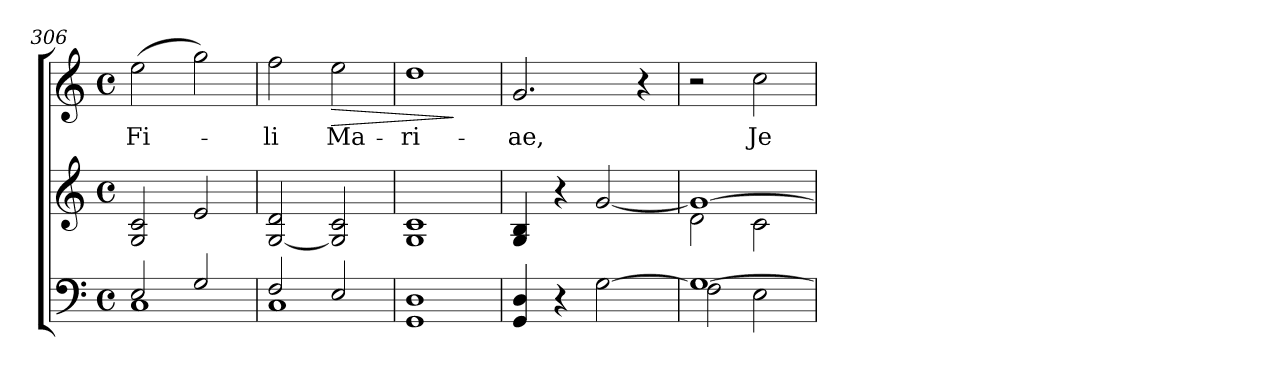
**kern	**kern	**kern	**text	**dynam
*part2	*part2	*part1	*part1	*part1
*staff3	*staff2	*staff1	*staff1	*staff1
*clefF4	*clefG2	*clefG2	*	*
*	*	*ITrd7c12	*	*
*k[]	*k[]	*k[]	*	*
*C:	*C:	*C:	*	*
*M4/4	*M4/4	*M4/4	*	*
*met(c)	*met(c)	*met(c)	*	*
=306	=306	=306	=306	=306
*^	*	*	*	*
!	!	!	!	!LO:LY:b	!
2E/	1C	2G/ 2c/	(>2e\	Fi-	.
2G/	.	2e/	2g\)	.	.
=307	=307	=307	=307	=307	=307
!	!	!	!	!LO:LY:b	!
2F/	1C	[2G/ 2d/	2f\	-li	.
!	!	!	!	!LO:LY:b	!LO:HP:b
2E/	.	2G/] 2c/	2e\	Ma-	>
*v	*v	*	*	*	*
=308	=308	=308	=308	=308
!	!	!	!LO:LY:b	!
1GG 1D	1G 1c	1d	-ri-	.
.	.	.	.	]
!!LO:LB:g=z
=309	=309	=309	=309	=309
!	!	!	!LO:LY:b	!
4GG/ 4D/	4G/ 4B/	2.G/	-ae,	.
4r	4r	.	.	.
[2G\	[>2g/	.	.	.
.	.	4r	.	.
=310	=310	=310	=310	=310
*^	*^	*	*	*
1G_	2F\	1g_	2d\	2r	.	.
!	!	!	!	!	!LO:LY:b	!
.	2E\	.	2c\	2c\	Je-	.
*v	*v	*	*	*	*	*
*	*v	*v	*	*	*
=	=	=	=	=
*-	*-	*-	*-	*-
